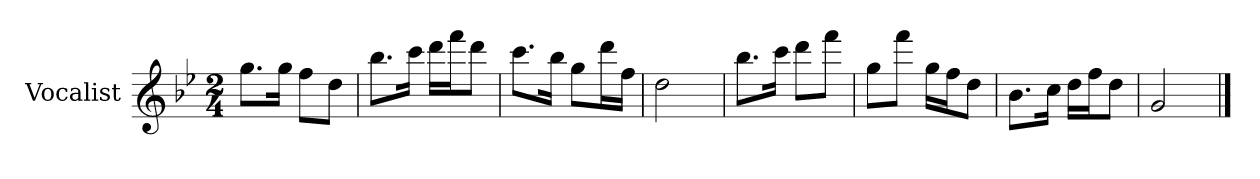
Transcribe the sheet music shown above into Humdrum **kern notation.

**kern
*part1
*staff1
*I"Vocalist
*k[b-e-]
*B-:
*M2/4
=
8.ggL
16ggJk
8ffL
8ddJ
=1
8.bb-L
16cccJk
16dddLL
16fffJ
8dddJ
=2
8.cccL
16bb-Jk
8ggL
16dddL
16ffJJ
=3
2dd
=4
8.bb-L
16cccJk
8dddL
8fffJ
=5
8ggL
8fffJ
16ggLL
16ffJ
8ddJ
=6
8.b-L
16ccJk
16ddLL
16ffJ
8ddJ
=7
2g
==
*-
